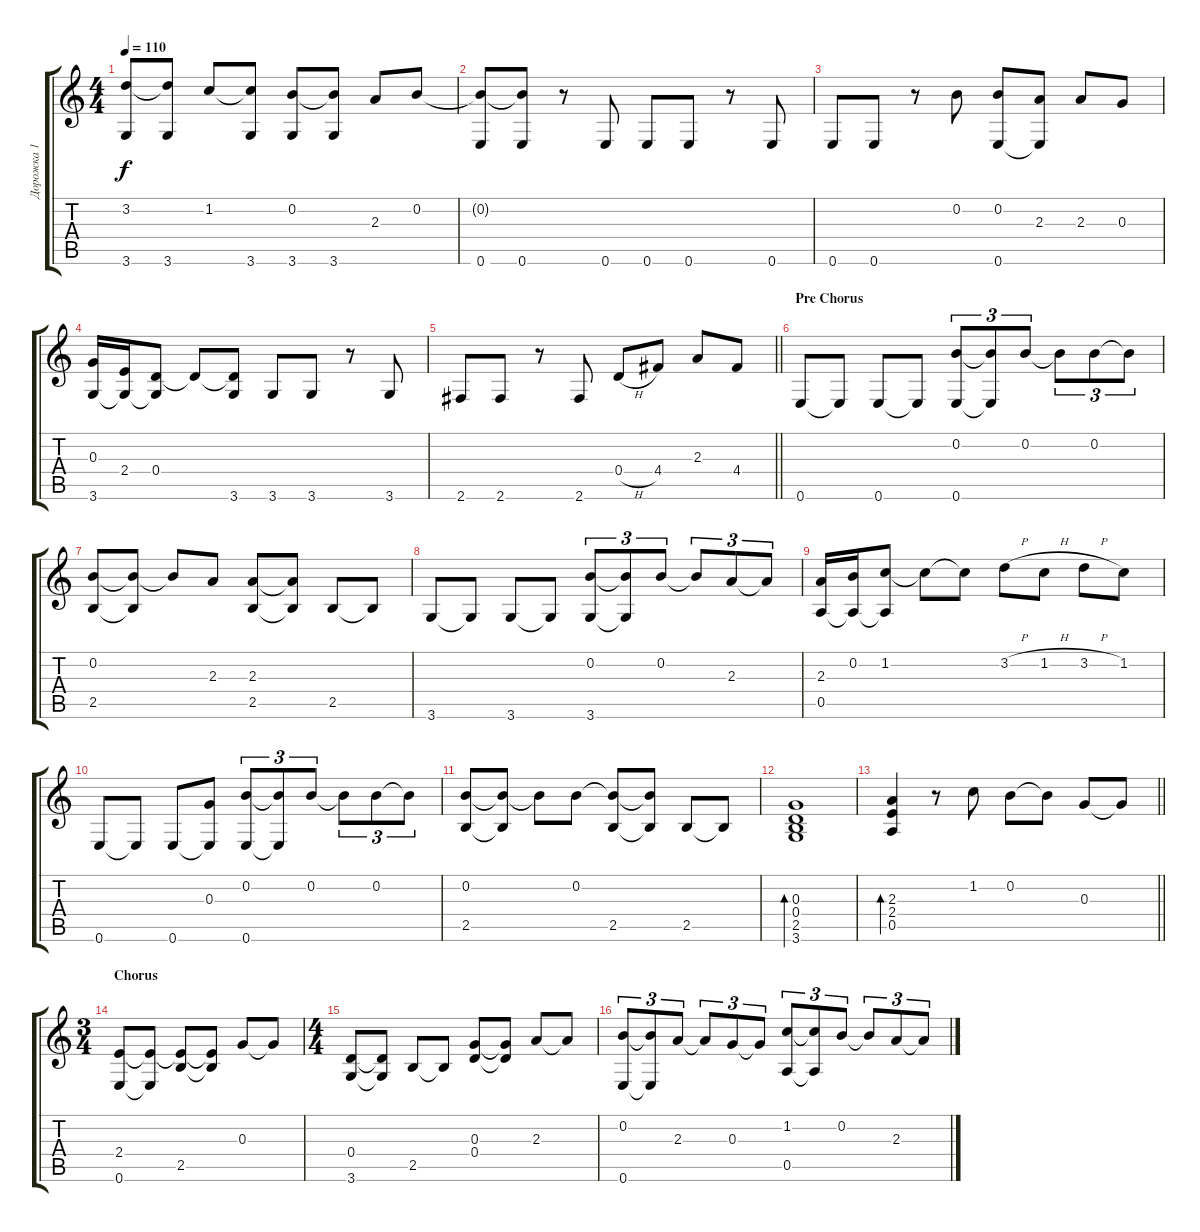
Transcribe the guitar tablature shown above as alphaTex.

\track ("Дорожка 1" "Дорожка 1") {instrument acousticguitarsteel}
\staff {score tabs}
\tuning (E4 B3 G3 D3 A2 E2) {hide}
\ts (4 4)
\tempo 110
\clef g2
\ks c
(3.2 3.6).8{dy f} (3.2{t} 3.6).8 1.2.8 (1.2{t} 3.6).8 (0.2 3.6).8 (0.2{t} 3.6).8 2.3.8 0.2.8 |
(0.2{t} 0.6).8 (0.2{t} 0.6).8 r.8 0.6.8 0.6.8 0.6.8 r.8 0.6.8 |
0.6.8 0.6.8 r.8 0.2.8 (0.2 0.6).8 (2.3 0.6{t}).8 2.3.8 0.3.8 |
(0.3 3.6).16 (2.4 3.6{t}).16 (0.4 3.6{t}).8 0.4{t}.8 (0.4{t} 3.6).8 3.6.8 3.6.8 r.8 3.6.8 |
\barLineRight lightlight
2.6.8 2.6.8 r.8 2.6.8 0.4{h}.8 4.4.8 2.3.8 4.4.8 |
\section ("" "Pre Chorus")
0.6.8 0.6{t}.8 0.6.8 0.6{t}.8 (0.2 0.6).8{tu (3 2)} (0.2{t} 0.6{t}).8{tu (3 2)} 0.2.8{tu (3 2)} 0.2{t}.8{tu (3 2)} 0.2.8{tu (3 2)} 0.2{t}.8{tu (3 2)} |
(0.2 2.5).8 (0.2{t} 2.5{t}).8 0.2{t}.8 2.3.8 (2.3 2.5).8 (2.3{t} 2.5{t}).8 2.5.8 2.5{t}.8 |
3.6.8 3.6{t}.8 3.6.8 3.6{t}.8 (0.2 3.6).8{tu (3 2)} (0.2{t} 3.6{t}).8{tu (3 2)} 0.2.8{tu (3 2)} 0.2{t}.8{tu (3 2)} 2.3.8{tu (3 2)} 2.3{t}.8{tu (3 2)} |
(2.3 0.5).16 (0.2 0.5{t}).16 (1.2 0.5{t}).8 1.2{t}.8 1.2{t}.8 3.2{h}.8 1.2{h}.8 3.2{h}.8 1.2.8 |
0.6.8 0.6{t}.8 0.6.8 (0.3 0.6{t}).8 (0.2 0.6).8{tu (3 2)} (0.2{t} 0.6{t}).8{tu (3 2)} 0.2.8{tu (3 2)} 0.2{t}.8{tu (3 2)} 0.2.8{tu (3 2)} 0.2{t}.8{tu (3 2)} |
(0.2 2.5).8 (0.2{t} 2.5{t}).8 0.2{t}.8 0.2.8 (0.2{t} 2.5).8 (0.2{t} 2.5{t}).8 2.5.8 2.5{t}.8 |
(0.3 0.4 2.5 3.6).1{bd 60} |
\barLineRight lightlight
(2.3 2.4 0.5).4{bd 60} r.8 1.2.8 0.2.8 0.2{t}.8 0.3.8 0.3{t}.8 |
\ts (3 4)
\section ("" "Chorus")
(2.4 0.6).8 (2.4{t} 0.6{t}).8 (2.4{t} 2.5).8 (2.4{t} 2.5{t}).8 0.3.8 0.3{t}.8 |
\ts (4 4)
(0.4 3.6).8 (0.4{t} 3.6{t}).8 2.5.8 2.5{t}.8 (0.3 0.4).8 (0.3{t} 0.4{t}).8 2.3.8 2.3{t}.8 |
(0.2 0.6).8{tu (3 2)} (0.2{t} 0.6{t}).8{tu (3 2)} 2.3.8{tu (3 2)} 2.3{t}.8{tu (3 2)} 0.3.8{tu (3 2)} 0.3{t}.8{tu (3 2)} (1.2 0.5).8{tu (3 2)} (1.2{t} 0.5{t}).8{tu (3 2)} 0.2.8{tu (3 2)} 0.2{t}.8{tu (3 2)} 2.3.8{tu (3 2)} 2.3{t}.8{tu (3 2)}
